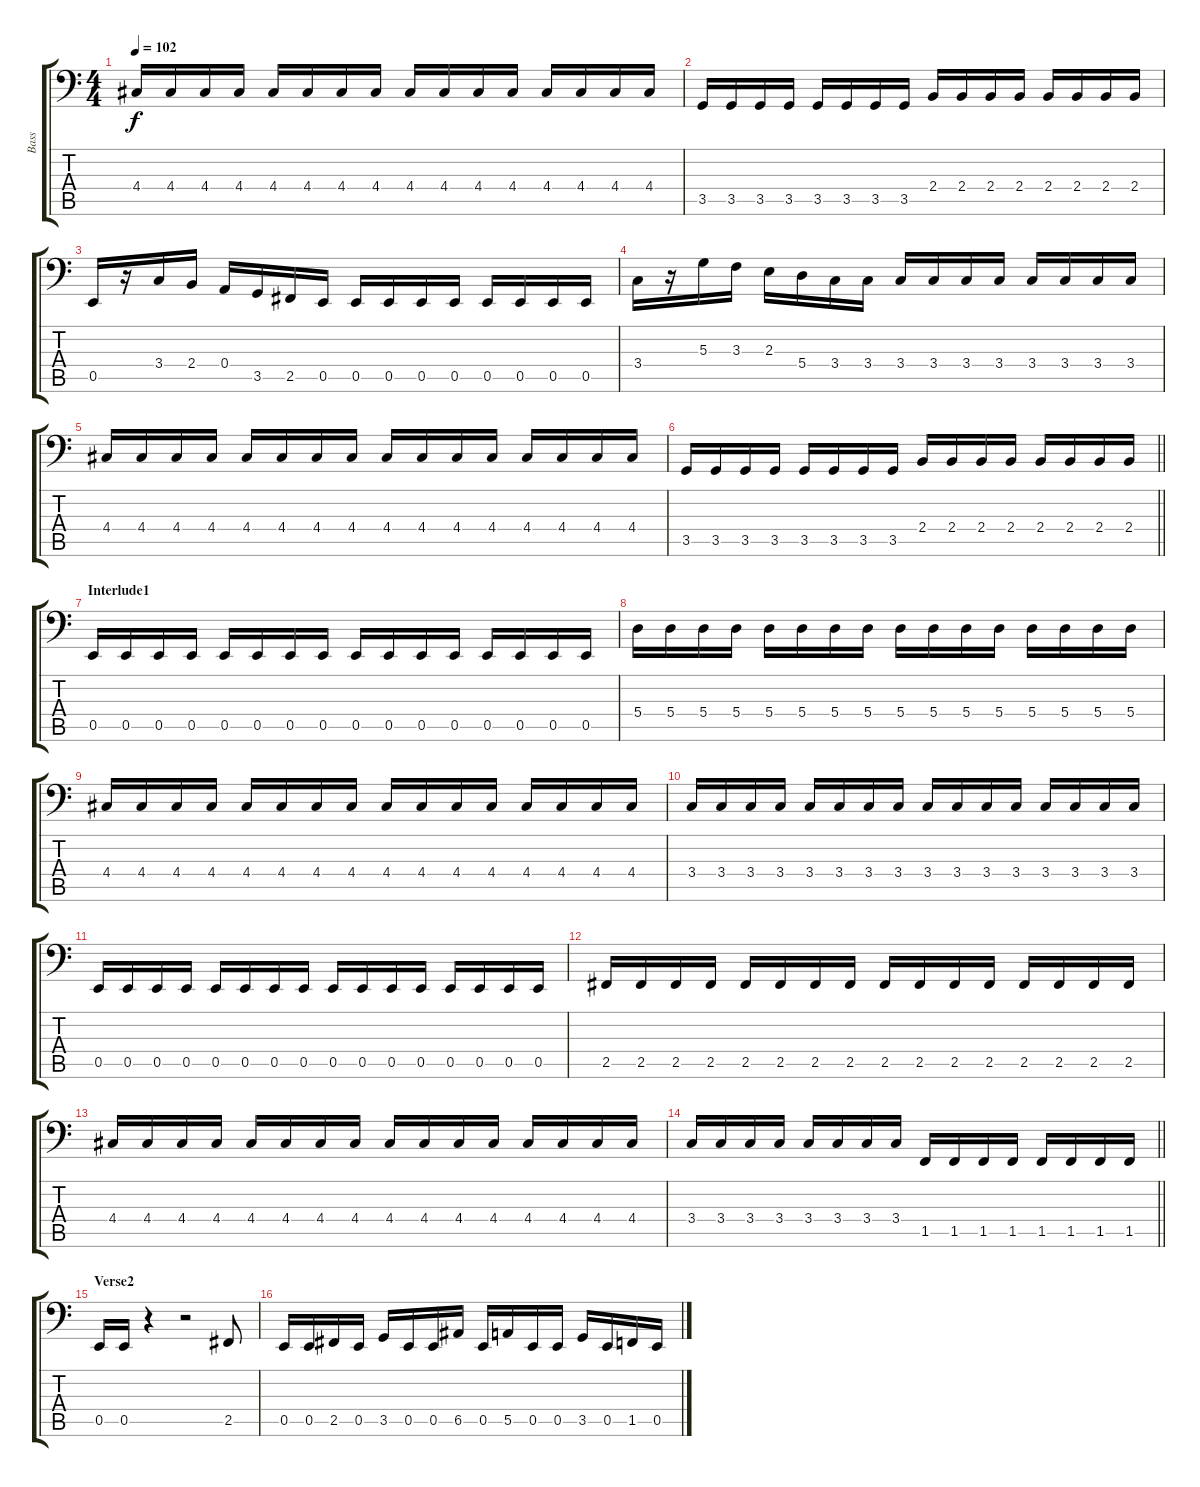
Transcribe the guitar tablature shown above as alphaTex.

\track ("Bass" "Bass") {instrument electricbassfinger}
\staff {score tabs}
\tuning (C3 G2 D2 A1 E1 B0) {hide}
\ts (4 4)
\tempo 102
\clef f4
\ks c
4.4.16{dy f} 4.4.16 4.4.16 4.4.16 4.4.16 4.4.16 4.4.16 4.4.16 4.4.16 4.4.16 4.4.16 4.4.16 4.4.16 4.4.16 4.4.16 4.4.16 |
3.5.16 3.5.16 3.5.16 3.5.16 3.5.16 3.5.16 3.5.16 3.5.16 2.4.16 2.4.16 2.4.16 2.4.16 2.4.16 2.4.16 2.4.16 2.4.16 |
0.5.16 r.16 3.4.16 2.4.16 0.4.16 3.5.16 2.5.16 0.5.16 0.5.16 0.5.16 0.5.16 0.5.16 0.5.16 0.5.16 0.5.16 0.5.16 |
3.4.16 r.16 5.3.16 3.3.16 2.3.16 5.4.16 3.4.16 3.4.16 3.4.16 3.4.16 3.4.16 3.4.16 3.4.16 3.4.16 3.4.16 3.4.16 |
4.4.16 4.4.16 4.4.16 4.4.16 4.4.16 4.4.16 4.4.16 4.4.16 4.4.16 4.4.16 4.4.16 4.4.16 4.4.16 4.4.16 4.4.16 4.4.16 |
\barLineRight lightlight
3.5.16 3.5.16 3.5.16 3.5.16 3.5.16 3.5.16 3.5.16 3.5.16 2.4.16 2.4.16 2.4.16 2.4.16 2.4.16 2.4.16 2.4.16 2.4.16 |
\section ("" "Interlude1")
0.5.16 0.5.16 0.5.16 0.5.16 0.5.16 0.5.16 0.5.16 0.5.16 0.5.16 0.5.16 0.5.16 0.5.16 0.5.16 0.5.16 0.5.16 0.5.16 |
5.4.16 5.4.16 5.4.16 5.4.16 5.4.16 5.4.16 5.4.16 5.4.16 5.4.16 5.4.16 5.4.16 5.4.16 5.4.16 5.4.16 5.4.16 5.4.16 |
4.4.16 4.4.16 4.4.16 4.4.16 4.4.16 4.4.16 4.4.16 4.4.16 4.4.16 4.4.16 4.4.16 4.4.16 4.4.16 4.4.16 4.4.16 4.4.16 |
3.4.16 3.4.16 3.4.16 3.4.16 3.4.16 3.4.16 3.4.16 3.4.16 3.4.16 3.4.16 3.4.16 3.4.16 3.4.16 3.4.16 3.4.16 3.4.16 |
0.5.16 0.5.16 0.5.16 0.5.16 0.5.16 0.5.16 0.5.16 0.5.16 0.5.16 0.5.16 0.5.16 0.5.16 0.5.16 0.5.16 0.5.16 0.5.16 |
2.5.16 2.5.16 2.5.16 2.5.16 2.5.16 2.5.16 2.5.16 2.5.16 2.5.16 2.5.16 2.5.16 2.5.16 2.5.16 2.5.16 2.5.16 2.5.16 |
4.4.16 4.4.16 4.4.16 4.4.16 4.4.16 4.4.16 4.4.16 4.4.16 4.4.16 4.4.16 4.4.16 4.4.16 4.4.16 4.4.16 4.4.16 4.4.16 |
\barLineRight lightlight
3.4.16 3.4.16 3.4.16 3.4.16 3.4.16 3.4.16 3.4.16 3.4.16 1.5.16 1.5.16 1.5.16 1.5.16 1.5.16 1.5.16 1.5.16 1.5.16 |
\section ("" "Verse2")
0.5.16 0.5.16 r.4 r.2 2.5.8 |
0.5.16 0.5.16 2.5.16 0.5.16 3.5.16 0.5.16 0.5.16 6.5.16 0.5.16 5.5.16 0.5.16 0.5.16 3.5.16 0.5.16 1.5.16 0.5.16
